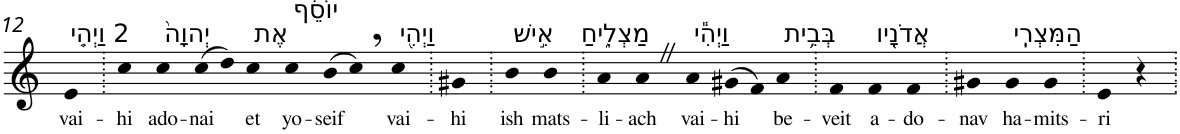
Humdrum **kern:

**kern	**text
*part1	*part1
*staff1	*staff1
*I"Piano	*
*I'Pno	*
!!LO:PB:g=z
*clefG2	*
*k[]	*
=12	=12
!LO:TX:a:t=2 וַיְהִ֤י	!
!	!LO:LY:b
4e	vai-
=13.	=13.
!	!LO:LY:b
4cc	-hi
!LO:TX:a:t=יְהוָה֙	!
!	!LO:LY:b
4cc	ado-
!	!LO:LY:b
(>8cc	-nai
8dd)	.
!LO:TX:a:t=אֶת	!
!	!LO:LY:b
4cc	et
!LO:TX:a:t=יוֹסֵ֔ף	!
!	!LO:LY:b
4cc	yo-
!	!LO:LY:b
(>8b	-seif
8cc,)	.
!LO:TX:a:t=וַיְהִ֖י	!
!	!LO:LY:b
4cc	vai-
=14.	=14.
!	!LO:LY:b
4g#X	-hi
=15.	=15.
!LO:TX:a:t=אִ֣ישׁ	!
!	!LO:LY:b
4b	ish
!LO:TX:a:t=מַצְלִ֑יחַ	!
!	!LO:LY:b
4b	mats-
=16.	=16.
!	!LO:LY:b
4a	-li-
!	!LO:LY:b
4aZ	-ach
!LO:TX:a:t=וַיְהִ֕י	!
!	!LO:LY:b
4a	vai-
!	!LO:LY:b
(>8g#X	-hi
8f)	.
!LO:TX:a:t=בְּבֵ֥ית	!
!	!LO:LY:b
4a	be-
=17.	=17.
!	!LO:LY:b
4f	-veit
!LO:TX:a:t=אֲדֹנָ֖יו	!
!	!LO:LY:b
4f	a-
!	!LO:LY:b
4f	-do-
=18.	=18.
!	!LO:LY:b
4g#X	-nav
!LO:TX:a:t=הַמִּצְרִֽי	!
!	!LO:LY:b
4g#	ha-
!	!LO:LY:b
4g#	-mits-
=19.	=19.
!	!LO:LY:b
4e	-ri
4r	.
=.	=.
*-	*-
